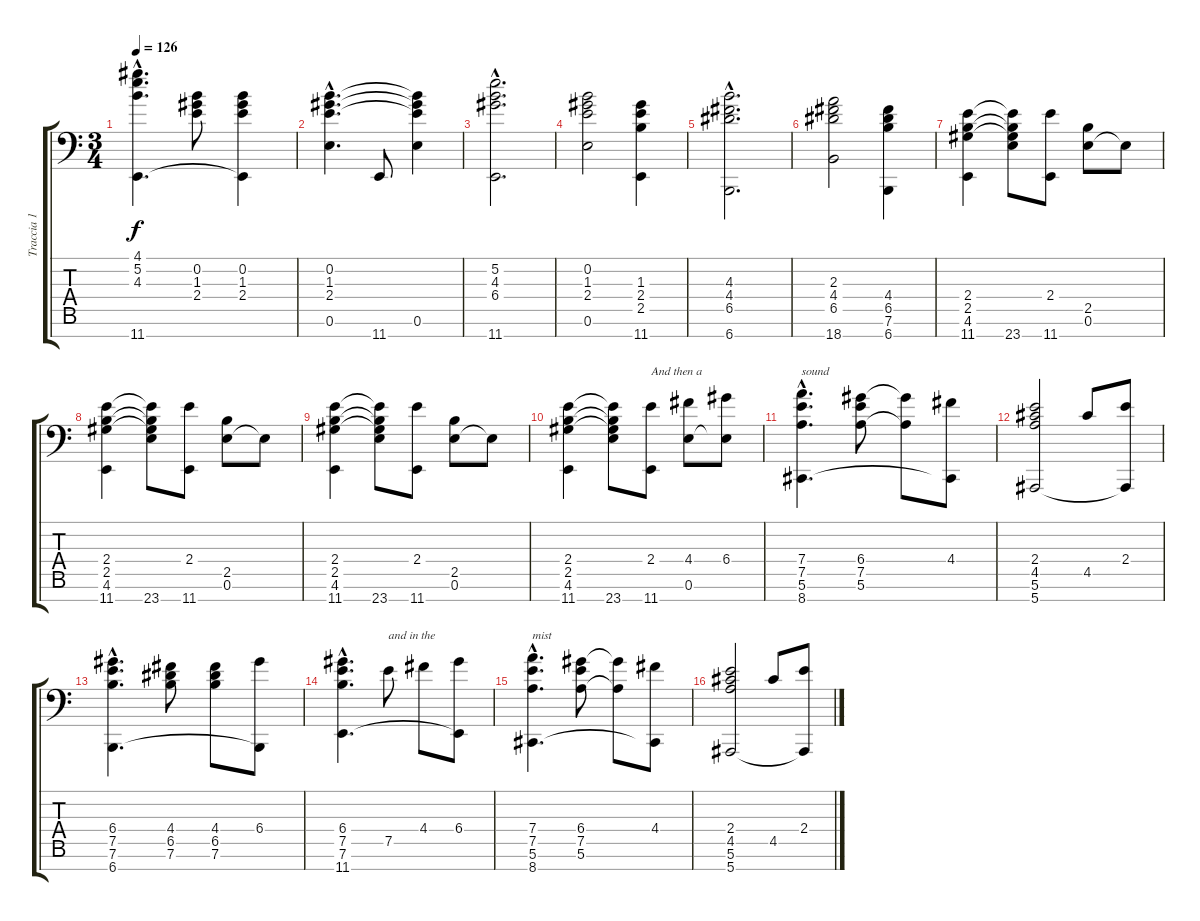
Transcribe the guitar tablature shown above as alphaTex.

\track ("Traccia 1" "Traccia 1") {instrument acousticgrandpiano}
\staff {score tabs}
\tuning (E5 B4 G4 D4 A3 E3 F1) {hide}
\ts (3 4)
\tempo 126
\clef f4
\ks c
(4.1{hac} 5.2{hac} 4.3{hac} 11.7{hac}).4{d dy f} (0.2 1.3 2.4).8 (0.2 1.3 2.4 11.7{t}).4 |
(0.2{hac} 1.3{hac} 2.4{hac} 0.6{hac}).4{d} 11.7.8 (0.2{t} 1.3{t} 2.4{t} 0.6).4 |
(5.2{hac} 4.3{hac} 6.4{hac} 11.7{hac}).2{d} |
(0.2 1.3 2.4 0.6).2 (1.3 2.4 2.5 11.7).4 |
(4.3{hac} 4.4{hac} 6.5{hac} 6.7{hac}).2{d} |
(2.3 4.4 6.5 18.7).2 (4.4 6.5 7.6 6.7).4 |
(2.4 2.5 4.6 11.7).4 (2.4{t} 2.5{t} 4.6{t} 23.7).8 (2.4 11.7).8 (2.5 0.6).8 0.6{t}.8 |
(2.4 2.5 4.6 11.7).4 (2.4{t} 2.5{t} 4.6{t} 23.7).8 (2.4 11.7).8 (2.5 0.6).8 0.6{t}.8 |
(2.4 2.5 4.6 11.7).4 (2.4{t} 2.5{t} 4.6{t} 23.7).8 (2.4 11.7).8 (2.5 0.6).8 0.6{t}.8 |
(2.4 2.5 4.6 11.7).4 (2.4{t} 2.5{t} 4.6{t} 23.7).8 (2.4 11.7).8{txt "And then a"} (4.4 0.6).8 (6.4 0.6{t}).8 |
(7.4{hac} 7.5{hac} 5.6{hac} 8.7{hac}).4{d txt "sound"} (6.4 7.5 5.6).8 (6.4{t} 5.6{t}).8 (4.4 8.7{t}).8 |
(2.4 4.5 5.6 5.7).2 4.5.8 (2.4 5.7{t}).8 |
(6.4{hac} 7.5{hac} 7.6{hac} 6.7{hac}).4{d} (4.4 6.5 7.6).8 (4.4 6.5 7.6).8 (6.4 6.7{t}).8 |
(6.4{hac} 7.5{hac} 7.6{hac} 11.7{hac}).4{d} 7.5.8{txt "and in the"} 4.4.8 (6.4 11.7{t}).8 |
(7.4{hac} 7.5{hac} 5.6{hac} 8.7{hac}).4{d txt "mist"} (6.4 7.5 5.6).8 (6.4{t} 5.6{t}).8 (4.4 8.7{t}).8 |
(2.4 4.5 5.6 5.7).2 4.5.8 (2.4 5.7{t}).8
